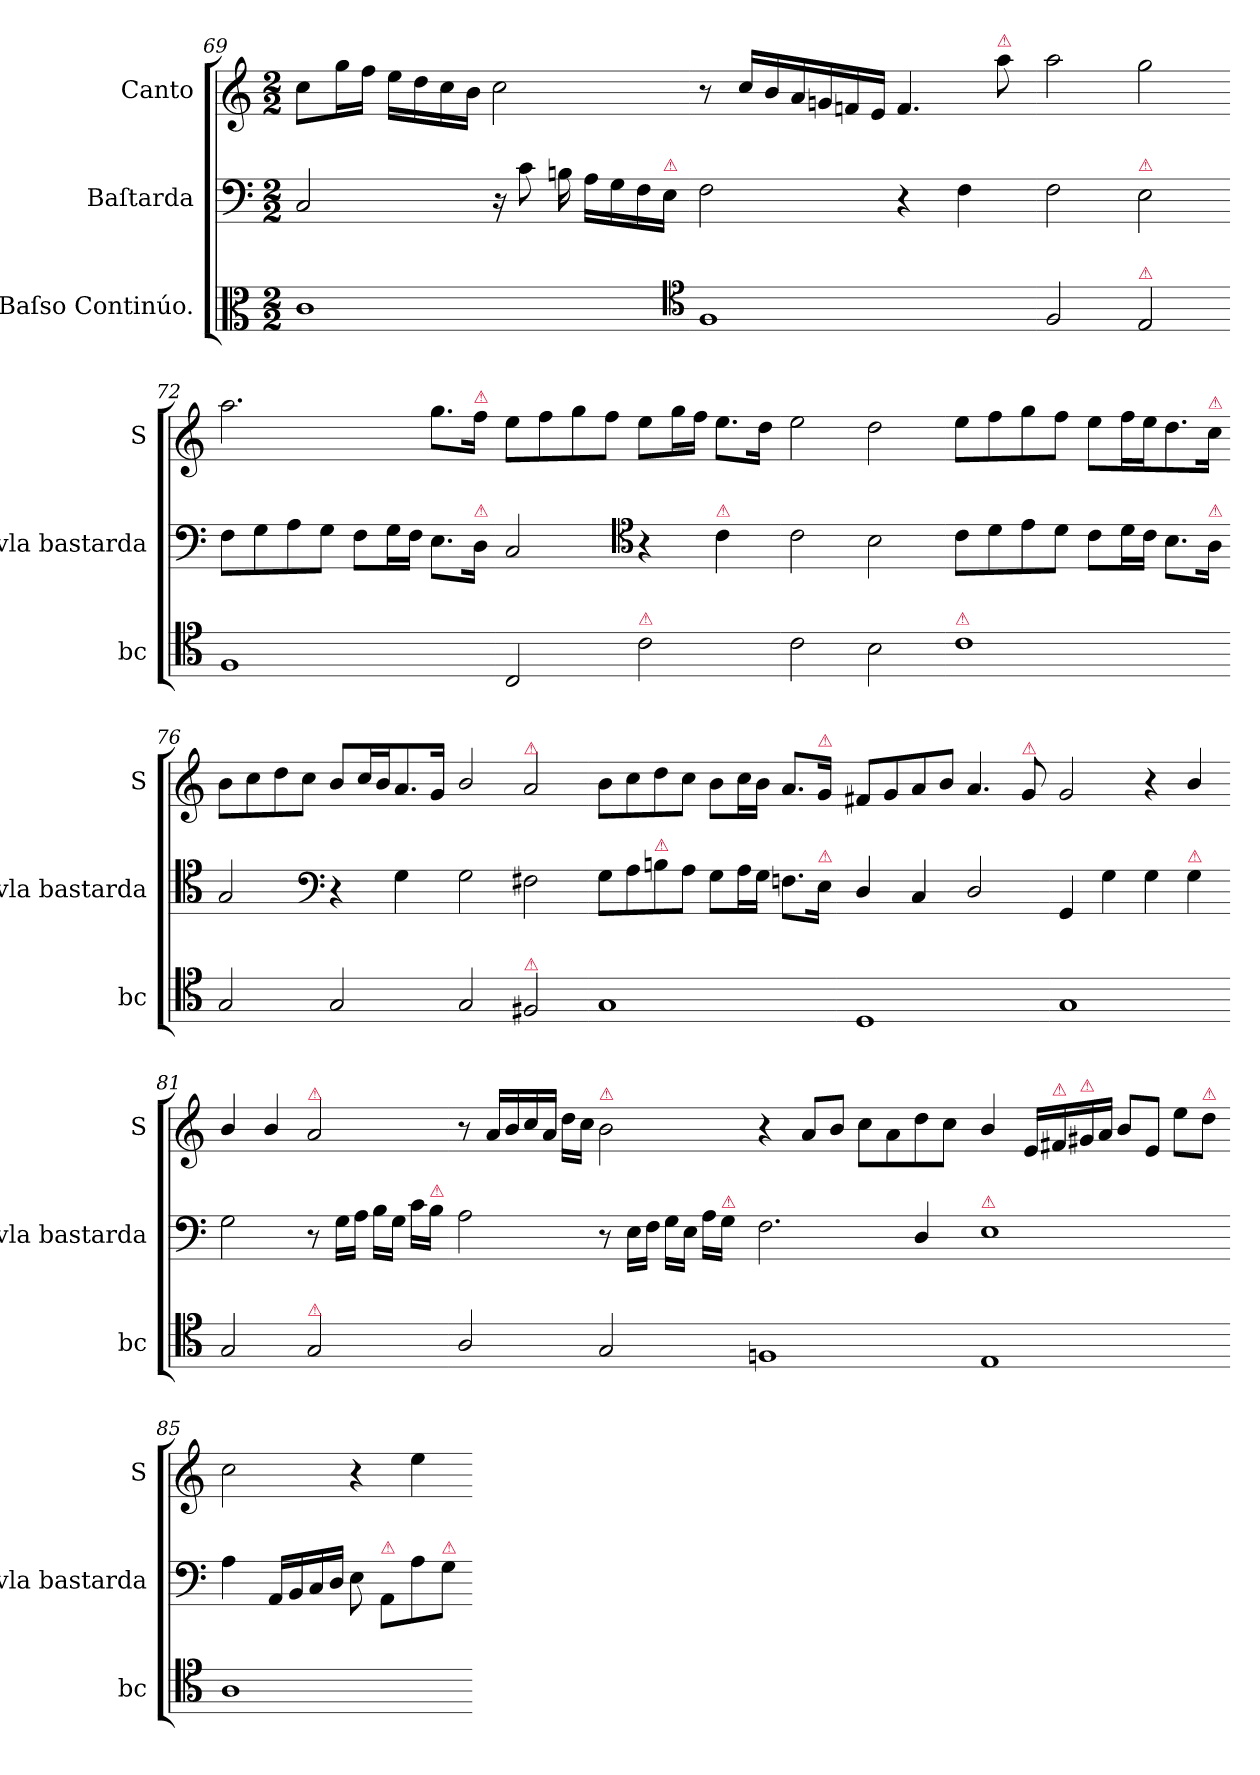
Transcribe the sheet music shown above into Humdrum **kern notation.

**kern	**kern	**kern
*part3	*part2	*part1
*staff3	*staff2	*staff1
*I"Baſso Continúo.	*I"Baſtarda	*I"Canto
*I'bc	*I'vla bastarda	*I'S
*clefC3	*clefF4	*clefG2
*k[]	*k[]	*k[]
*M2/2	*M2/2	*M2/2
=69	=69	=69
1c	2C/	8cc\L
.	.	16gg\L
.	.	16ff\JJ
.	.	16ee\LL
.	.	16dd\
.	.	16cc\
.	.	16b\JJ
.	16r	2cc\
.	8c\	.
.	16Bn\	.
.	16A\LL	.
.	16G\	.
.	16F\	.
!	!LO:TX:a:color=crimson:t=⚠	!
.	16E\JJ	.
*clefC4	*	*
=70-	=70-	=70-
1F	2F\	8r
.	.	16cc/LL
.	.	16b/
.	.	16a/
.	.	16gn/
.	.	16fn/
.	.	16e/JJ
.	4r	4.f/
.	4F\	.
!	!	!LO:TX:a:color=crimson:t=⚠
.	.	8aa\
=71-	=71-	=71-
2F/	2F\	2aa\
!	!LO:TX:a:color=crimson:t=⚠	!
!LO:TX:a:color=crimson:t=⚠	!	!
2E/	2E\	2gg\
=72-	=72-	=72-
1F	8F\L	2.aa\
.	8G\	.
.	8A\	.
.	8G\J	.
.	8F\L	.
.	16G\L	.
.	16F\JJ	.
.	8.E\L	8.gg\L
!	!	!LO:TX:a:color=crimson:t=⚠
!	!LO:TX:a:color=crimson:t=⚠	!
.	16D\Jk	16ff\Jk
=73-	=73-	=73-
2C/	2C/	8ee\L
.	.	8ff\
.	.	8gg\
.	.	8ff\J
*	*clefC4	*
!LO:TX:a:color=crimson:t=⚠	!	!
2c\	4r	8ee\L
.	.	16gg\L
.	.	16ff\JJ
!	!LO:TX:a:color=crimson:t=⚠	!
.	4c\	8.ee\L
.	.	16dd\Jk
=74-	=74-	=74-
2c\	2c\	2ee\
2B\	2B\	2dd\
=75-	=75-	=75-
!LO:TX:a:color=crimson:t=⚠	!	!
1c	8c\L	8ee\L
.	8d\	8ff\
.	8e\	8gg\
.	8d\J	8ff\J
.	8c\L	8ee\L
.	16d\L	16ff\L
.	16c\JJ	16ee\J
.	8.B\L	8.dd\
!	!	!LO:TX:a:color=crimson:t=⚠
!	!LO:TX:a:color=crimson:t=⚠	!
.	16A\Jk	16cc\Jk
=76-	=76-	=76-
2G/	2G/	8b\L
.	.	8cc\
.	.	8dd\
.	.	8cc\J
*	*clefF4	*
2G/	4r	8b/L
.	.	16cc/L
.	.	16b/J
.	4G\	8.a/
.	.	16g/Jk
=77-	=77-	=77-
2G/	2G\	2b/
!	!	!LO:TX:a:color=crimson:t=⚠
!LO:TX:a:color=crimson:t=⚠	!	!
2F#X/	2F#X\	2a/
=78-	=78-	=78-
1G	8G\L	8b\L
.	8A\	8cc\
!	!LO:TX:a:color=crimson:t=⚠	!
.	8Bn\	8dd\
.	8A\J	8cc\J
.	8G\L	8b\L
.	16A\L	16cc\L
.	16G\JJ	16b\JJ
.	8.Fn\L	8.a/L
!	!	!LO:TX:a:color=crimson:t=⚠
!	!LO:TX:a:color=crimson:t=⚠	!
.	16E\Jk	16g/Jk
=79-	=79-	=79-
1D	4D/	8f#X/L
.	.	8g/
.	4C/	8a/
.	.	8b/J
.	2D/	4.a/
!	!	!LO:TX:a:color=crimson:t=⚠
.	.	8g/
=80-	=80-	=80-
1G	4GG/	2g/
.	4G\	.
.	4G\	4r
!	!LO:TX:a:color=crimson:t=⚠	!
.	4G\	4b/
=81-	=81-	=81-
2G/	2G\	4b/
.	.	4b/
!	!	!LO:TX:a:color=crimson:t=⚠
!LO:TX:a:color=crimson:t=⚠	!	!
2G/	8r	2a/
.	16G\LL	.
.	16A\JJ	.
.	16B\LL	.
.	16G\JJ	.
.	16c\LL	.
!	!LO:TX:a:color=crimson:t=⚠	!
.	16B\JJ	.
=82-	=82-	=82-
2A/	2A\	8r
.	.	16a/LL
.	.	16b/
.	.	16cc/
.	.	16a/JJ
.	.	16dd\LL
.	.	16cc\JJ
!	!	!LO:TX:a:color=crimson:t=⚠
2G/	8r	2b\
.	16E\LL	.
.	16F\JJ	.
.	16G\LL	.
.	16E\JJ	.
.	16A\LL	.
!	!LO:TX:a:color=crimson:t=⚠	!
.	16G\JJ	.
=83-	=83-	=83-
1Fn	2.F\	4r
.	.	8a/L
.	.	8b/J
.	.	8cc\L
.	.	8a\
.	4D/	8dd\
.	.	8cc\J
=84-	=84-	=84-
!	!LO:TX:a:color=crimson:t=⚠	!
1E	1E	4b/
.	.	16e/LL
!	!	!LO:TX:a:color=crimson:t=⚠
.	.	16f#X/
!	!	!LO:TX:a:color=crimson:t=⚠
.	.	16g#X/
.	.	16a/JJ
.	.	8b/L
.	.	8e/J
.	.	8ee\L
!	!	!LO:TX:a:color=crimson:t=⚠
.	.	8dd\J
=85-	=85-	=85-
1A	4A\	2cc\
.	16AA/LL	.
.	16BB/	.
.	16C/	.
.	16D/JJ	.
.	8E\	4r
!	!LO:TX:a:color=crimson:t=⚠	!
.	8AA/L	.
.	8A\	4ee\
!	!LO:TX:a:color=crimson:t=⚠	!
.	8G\J	.
=-	=-	=-
*-	*-	*-
